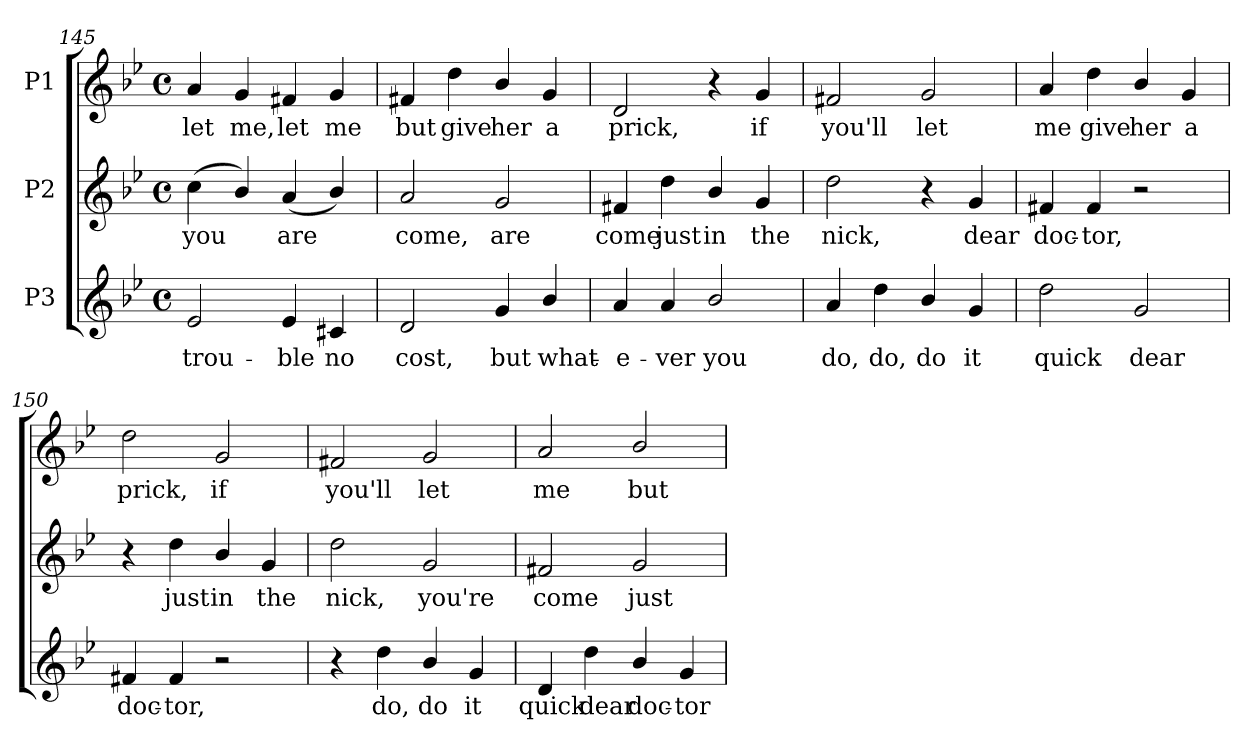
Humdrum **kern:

**kern	**text	**kern	**text	**kern	**text
*part3	*part3	*part2	*part2	*part1	*part1
*staff3	*staff3	*staff2	*staff2	*staff1	*staff1
*I"P3	*	*I"P2	*	*I"P1	*
*clefG2	*	*clefG2	*	*clefG2	*
*k[b-e-]	*	*k[b-e-]	*	*k[b-e-]	*
*B-:	*	*B-:	*	*B-:	*
*M4/4	*	*M4/4	*	*M4/4	*
*met(c)	*	*met(c)	*	*met(c)	*
=145	=145	=145	=145	=145	=145
!	!LO:LY:b:color=#000000	!	!	!	!
!	!	!	!LO:LY:b:color=#000000	!	!
!	!	!	!	!	!LO:LY:b:color=#000000
2e-i/	trou-	(4cci\	you	4ai/	let
!	!	!	!	!	!LO:LY:b:color=#000000
.	.	4b-i/)	.	4gi/	me,
!	!LO:LY:b:color=#000000	!	!	!	!
!	!	!	!LO:LY:b:color=#000000	!	!
!	!	!	!	!	!LO:LY:b:color=#000000
4e-i/	-ble	(4ai/	are	4f#Xi/	let
!	!LO:LY:b:color=#000000	!	!	!	!
!	!	!	!	!	!LO:LY:b:color=#000000
4c#Xi/	no	4b-i/)	.	4gi/	me
=146	=146	=146	=146	=146	=146
!	!LO:LY:b:color=#000000	!	!	!	!
!	!	!	!LO:LY:b:color=#000000	!	!
!	!	!	!	!	!LO:LY:b:color=#000000
2di/	cost,	2ai/	come,	4f#Xi/	but
!	!	!	!	!	!LO:LY:b:color=#000000
.	.	.	.	4ddi\	give
!	!LO:LY:b:color=#000000	!	!	!	!
!	!	!	!LO:LY:b:color=#000000	!	!
!	!	!	!	!	!LO:LY:b:color=#000000
4gi/	but	2gi/	are	4b-i/	her
!	!LO:LY:b:color=#000000	!	!	!	!
!	!	!	!	!	!LO:LY:b:color=#000000
4b-i/	what-	.	.	4gi/	a
=147	=147	=147	=147	=147	=147
!	!LO:LY:b:color=#000000	!	!	!	!
!	!	!	!LO:LY:b:color=#000000	!	!
!	!	!	!	!	!LO:LY:b:color=#000000
4ai/	-e-	4f#Xi/	come	2di/	prick,
!	!LO:LY:b:color=#000000	!	!	!	!
!	!	!	!LO:LY:b:color=#000000	!	!
4ai/	-ver	4ddi\	just	.	.
!	!LO:LY:b:color=#000000	!	!	!	!
!	!	!	!LO:LY:b:color=#000000	!	!
2b-i/	you	4b-i/	in	4r	.
!	!	!	!LO:LY:b:color=#000000	!	!
!	!	!	!	!	!LO:LY:b:color=#000000
.	.	4gi/	the	4gi/	if
!!LO:LB:g=z
=148	=148	=148	=148	=148	=148
!	!LO:LY:b:color=#000000	!	!	!	!
!	!	!	!LO:LY:b:color=#000000	!	!
!	!	!	!	!	!LO:LY:b:color=#000000
4ai/	do,	2ddi\	nick,	2f#Xi/	you'll
!	!LO:LY:b:color=#000000	!	!	!	!
4ddi\	do,	.	.	.	.
!	!LO:LY:b:color=#000000	!	!	!	!
!	!	!	!	!	!LO:LY:b:color=#000000
4b-i/	do	4r	.	2gi/	let
!	!LO:LY:b:color=#000000	!	!	!	!
!	!	!	!LO:LY:b:color=#000000	!	!
4gi/	it	4gi/	dear	.	.
=149	=149	=149	=149	=149	=149
!	!LO:LY:b:color=#000000	!	!	!	!
!	!	!	!LO:LY:b:color=#000000	!	!
!	!	!	!	!	!LO:LY:b:color=#000000
2ddi\	quick	4f#Xi/	doc-	4ai/	me
!	!	!	!LO:LY:b:color=#000000	!	!
!	!	!	!	!	!LO:LY:b:color=#000000
.	.	4f#i/	-tor,	4ddi\	give
!	!LO:LY:b:color=#000000	!	!	!	!
!	!	!	!	!	!LO:LY:b:color=#000000
2gi/	dear	2r	.	4b-i/	her
!	!	!	!	!	!LO:LY:b:color=#000000
.	.	.	.	4gi/	a
=150	=150	=150	=150	=150	=150
!	!LO:LY:b:color=#000000	!	!	!	!
!	!	!	!	!	!LO:LY:b:color=#000000
4f#Xi/	doc-	4r	.	2ddi\	prick,
!	!LO:LY:b:color=#000000	!	!	!	!
!	!	!	!LO:LY:b:color=#000000	!	!
4f#i/	-tor,	4ddi\	just	.	.
!	!	!	!LO:LY:b:color=#000000	!	!
!	!	!	!	!	!LO:LY:b:color=#000000
2r	.	4b-i/	in	2gi/	if
!	!	!	!LO:LY:b:color=#000000	!	!
.	.	4gi/	the	.	.
=151	=151	=151	=151	=151	=151
!	!	!	!LO:LY:b:color=#000000	!	!
!	!	!	!	!	!LO:LY:b:color=#000000
4r	.	2ddi\	nick,	2f#Xi/	you'll
!	!LO:LY:b:color=#000000	!	!	!	!
4ddi\	do,	.	.	.	.
!	!LO:LY:b:color=#000000	!	!	!	!
!	!	!	!LO:LY:b:color=#000000	!	!
!	!	!	!	!	!LO:LY:b:color=#000000
4b-i/	do	2gi/	you're	2gi/	let
!	!LO:LY:b:color=#000000	!	!	!	!
4gi/	it	.	.	.	.
=152	=152	=152	=152	=152	=152
!	!LO:LY:b:color=#000000	!	!	!	!
!	!	!	!LO:LY:b:color=#000000	!	!
!	!	!	!	!	!LO:LY:b:color=#000000
4di/	quick	2f#Xi/	come	2ai/	me
!	!LO:LY:b:color=#000000	!	!	!	!
4ddi\	dear	.	.	.	.
!	!LO:LY:b:color=#000000	!	!	!	!
!	!	!	!LO:LY:b:color=#000000	!	!
!	!	!	!	!	!LO:LY:b:color=#000000
4b-i/	doc-	2gi/	just	2b-i/	but
!	!LO:LY:b:color=#000000	!	!	!	!
4gi/	-tor	.	.	.	.
=	=	=	=	=	=
*-	*-	*-	*-	*-	*-
